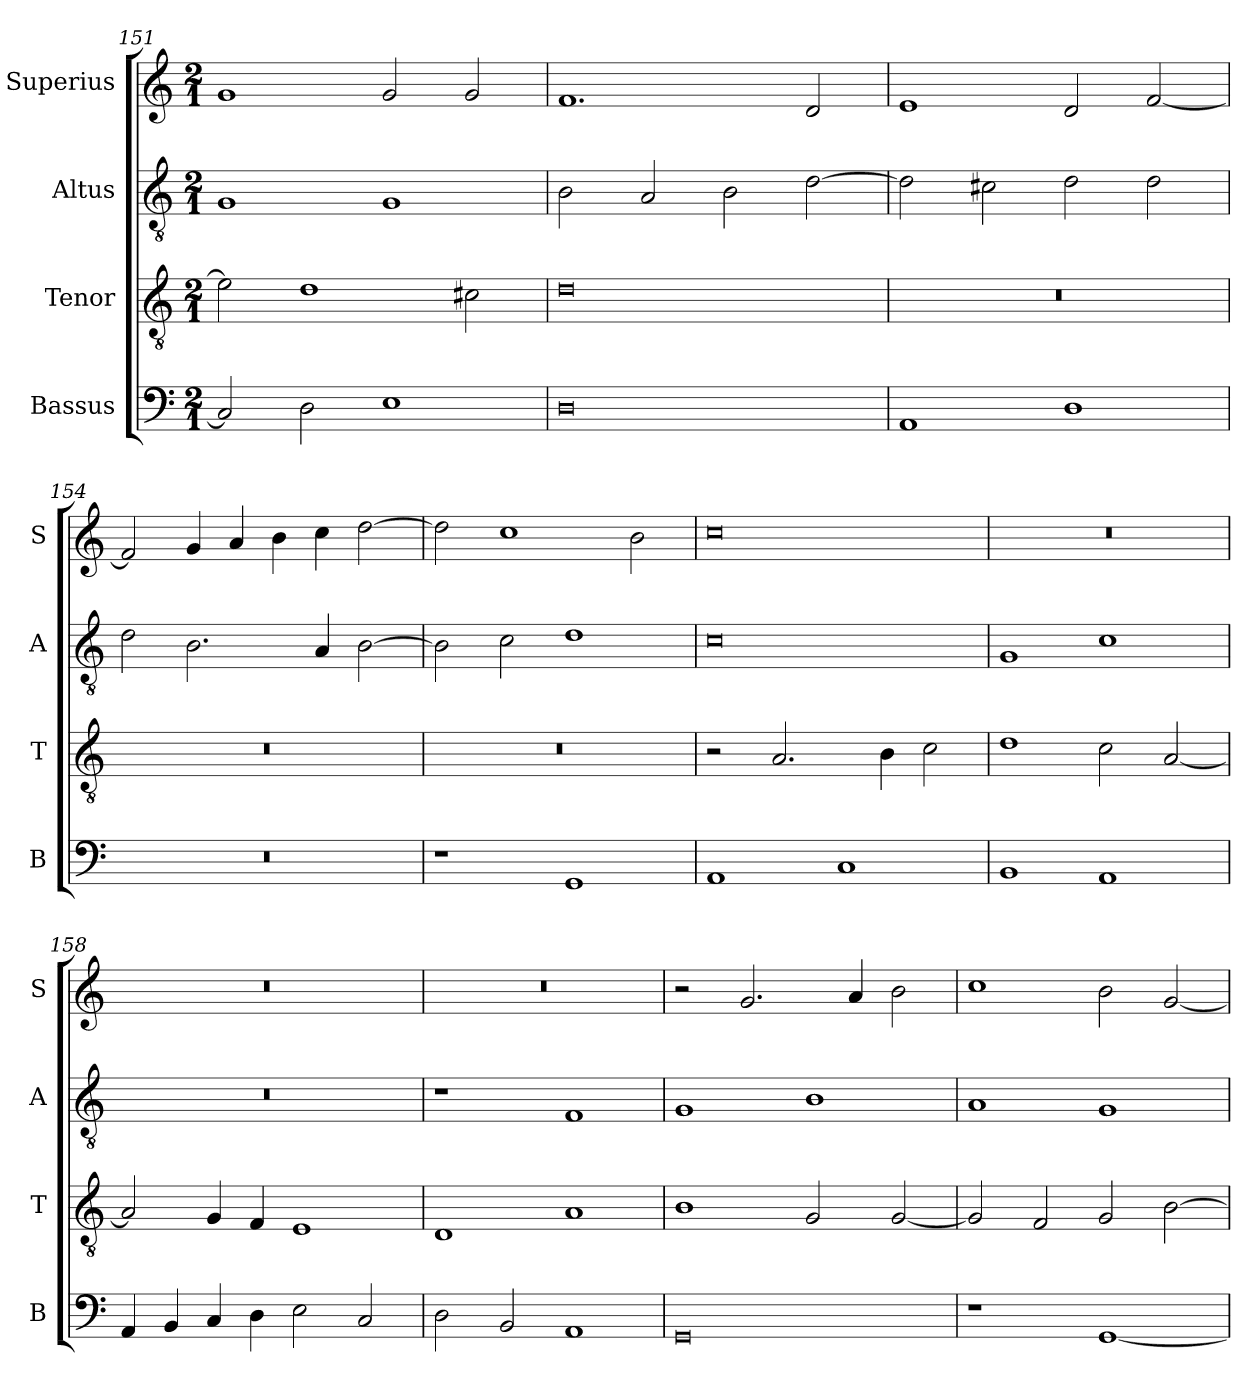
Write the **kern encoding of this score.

**kern	**kern	**kern	**kern
*part4	*part3	*part2	*part1
*staff4	*staff3	*staff2	*staff1
*I"Bassus	*I"Tenor	*I"Altus	*I"Superius
*I'B	*I'T	*I'A	*I'S
*clefF4	*clefGv2	*clefGv2	*clefG2
*k[]	*k[]	*k[]	*k[]
*C:	*C:	*C:	*C:
*M2/1	*M2/1	*M2/1	*M2/1
=151	=151	=151	=151
2C]	2e]	1G	1g
2D	1d	.	.
1E	.	1G	2g
.	2c#X	.	2g
=152	=152	=152	=152
0D	0d	2B	1.f
.	.	2A	.
.	.	2B	.
.	.	[2d	2d
=153	=153	=153	=153
1AA	0r	2d]	1e
.	.	2c#X	.
1D	.	2d	2d
.	.	2d	[2f
=154	=154	=154	=154
0r	0r	2d	2f]
.	.	2.B	4g
.	.	.	4a
.	.	.	4b
.	.	4A	4cc
.	.	[2B	[2dd
=155	=155	=155	=155
1r	0r	2B]	2dd]
.	.	2c	1cc
1GG	.	1d	.
.	.	.	2b
=156	=156	=156	=156
1AA	2r	0c	0cc
.	2.A	.	.
1C	.	.	.
.	4B	.	.
.	2c	.	.
=157	=157	=157	=157
1BB	1d	1G	0r
1AA	2c	1c	.
.	[2A	.	.
=158	=158	=158	=158
4AA	2A]	0r	0r
4BB	.	.	.
4C	4G	.	.
4D	4F	.	.
2E	1E	.	.
2C	.	.	.
=159	=159	=159	=159
2D	1D	1r	0r
2BB	.	.	.
1AA	1A	1F	.
=160	=160	=160	=160
0GG	1B	1G	2r
.	.	.	2.g
.	2G	1B	.
.	.	.	4a
.	[2G	.	2b
=161	=161	=161	=161
1r	2G]	1A	1cc
.	2F	.	.
[1GG	2G	1G	2b
.	[2B	.	[2g
=	=	=	=
*-	*-	*-	*-
